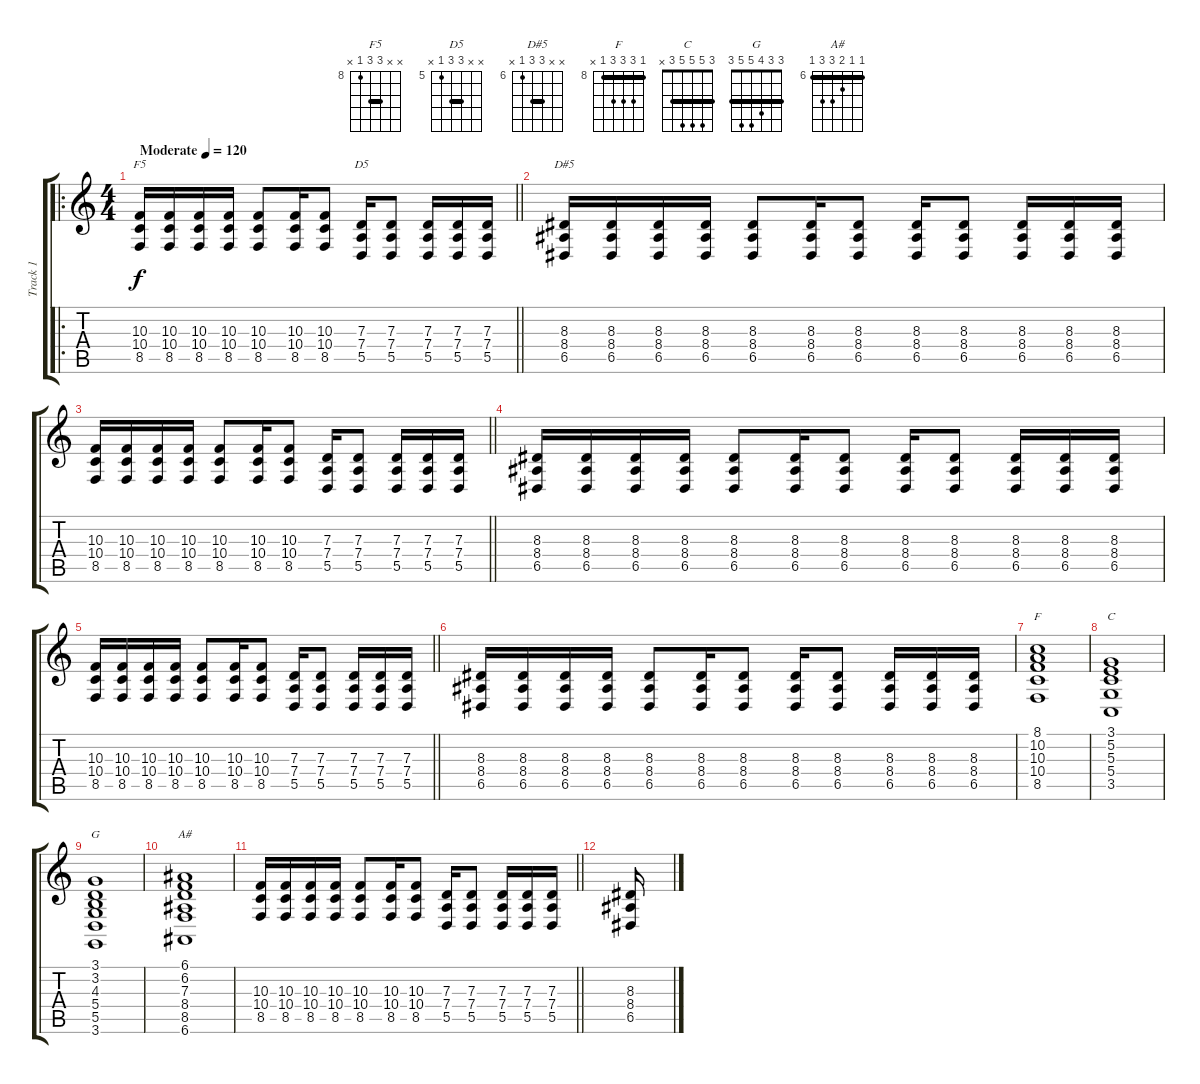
\track ("Track 1" "Track 1") {instrument acousticgrandpiano}
\staff {score tabs}
\tuning (E4 B3 G3 D3 A2 E2) {hide}
\chord ("F5" x x 10 10 8 x) {firstfret 8 barre 10}
\chord ("D5" x x 7 7 5 x) {firstfret 5 barre 7}
\chord ("D#5" x x 8 8 6 x) {firstfret 6 barre 8}
\chord ("F" 8 10 10 10 8 x) {firstfret 8 barre 8}
\chord ("C" 3 5 5 5 3 x) {barre 3}
\chord ("G" 3 3 4 5 5 3) {barre 3}
\chord ("A#" 6 6 7 8 8 6) {firstfret 6 barre 6}
\ro
\ts (4 4)
\tempo (120 "Moderate")
\clef g2
\barLineRight lightlight
\ks c
(10.3 10.4 8.5).16{ch "F5" dy f instrument acousticgrandpiano} (10.3 10.4 8.5).16 (10.3 10.4 8.5).16 (10.3 10.4 8.5).16 (10.3 10.4 8.5).8 (10.3 10.4 8.5).16 (10.3 10.4 8.5).8 (7.3 7.4 5.5).16{ch "D5"} (7.3 7.4 5.5).8 (7.3 7.4 5.5).16 (7.3 7.4 5.5).16 (7.3 7.4 5.5).16 |
(8.3 8.4 6.5).16{ch "D#5"} (8.3 8.4 6.5).16 (8.3 8.4 6.5).16 (8.3 8.4 6.5).16 (8.3 8.4 6.5).8 (8.3 8.4 6.5).16 (8.3 8.4 6.5).8 (8.3 8.4 6.5).16 (8.3 8.4 6.5).8 (8.3 8.4 6.5).16 (8.3 8.4 6.5).16 (8.3 8.4 6.5).16 |
\barLineRight lightlight
(10.3 10.4 8.5).16 (10.3 10.4 8.5).16 (10.3 10.4 8.5).16 (10.3 10.4 8.5).16 (10.3 10.4 8.5).8 (10.3 10.4 8.5).16 (10.3 10.4 8.5).8 (7.3 7.4 5.5).16 (7.3 7.4 5.5).8 (7.3 7.4 5.5).16 (7.3 7.4 5.5).16 (7.3 7.4 5.5).16 |
(8.3 8.4 6.5).16 (8.3 8.4 6.5).16 (8.3 8.4 6.5).16 (8.3 8.4 6.5).16 (8.3 8.4 6.5).8 (8.3 8.4 6.5).16 (8.3 8.4 6.5).8 (8.3 8.4 6.5).16 (8.3 8.4 6.5).8 (8.3 8.4 6.5).16 (8.3 8.4 6.5).16 (8.3 8.4 6.5).16 |
\barLineRight lightlight
(10.3 10.4 8.5).16 (10.3 10.4 8.5).16 (10.3 10.4 8.5).16 (10.3 10.4 8.5).16 (10.3 10.4 8.5).8 (10.3 10.4 8.5).16 (10.3 10.4 8.5).8 (7.3 7.4 5.5).16 (7.3 7.4 5.5).8 (7.3 7.4 5.5).16 (7.3 7.4 5.5).16 (7.3 7.4 5.5).16 |
(8.3 8.4 6.5).16 (8.3 8.4 6.5).16 (8.3 8.4 6.5).16 (8.3 8.4 6.5).16 (8.3 8.4 6.5).8 (8.3 8.4 6.5).16 (8.3 8.4 6.5).8 (8.3 8.4 6.5).16 (8.3 8.4 6.5).8 (8.3 8.4 6.5).16 (8.3 8.4 6.5).16 (8.3 8.4 6.5).16 |
(8.1 10.2 10.3 10.4 8.5).1{ch "F"} |
(3.1 5.2 5.3 5.4 3.5).1{ch "C"} |
(3.1 3.2 4.3 5.4 5.5 3.6).1{ch "G"} |
(6.1 6.2 7.3 8.4 8.5 6.6).1{ch "A#"} |
\barLineRight lightlight
(10.3 10.4 8.5).16 (10.3 10.4 8.5).16 (10.3 10.4 8.5).16 (10.3 10.4 8.5).16 (10.3 10.4 8.5).8 (10.3 10.4 8.5).16 (10.3 10.4 8.5).8 (7.3 7.4 5.5).16 (7.3 7.4 5.5).8 (7.3 7.4 5.5).16 (7.3 7.4 5.5).16 (7.3 7.4 5.5).16 |
(8.3 8.4 6.5).16
